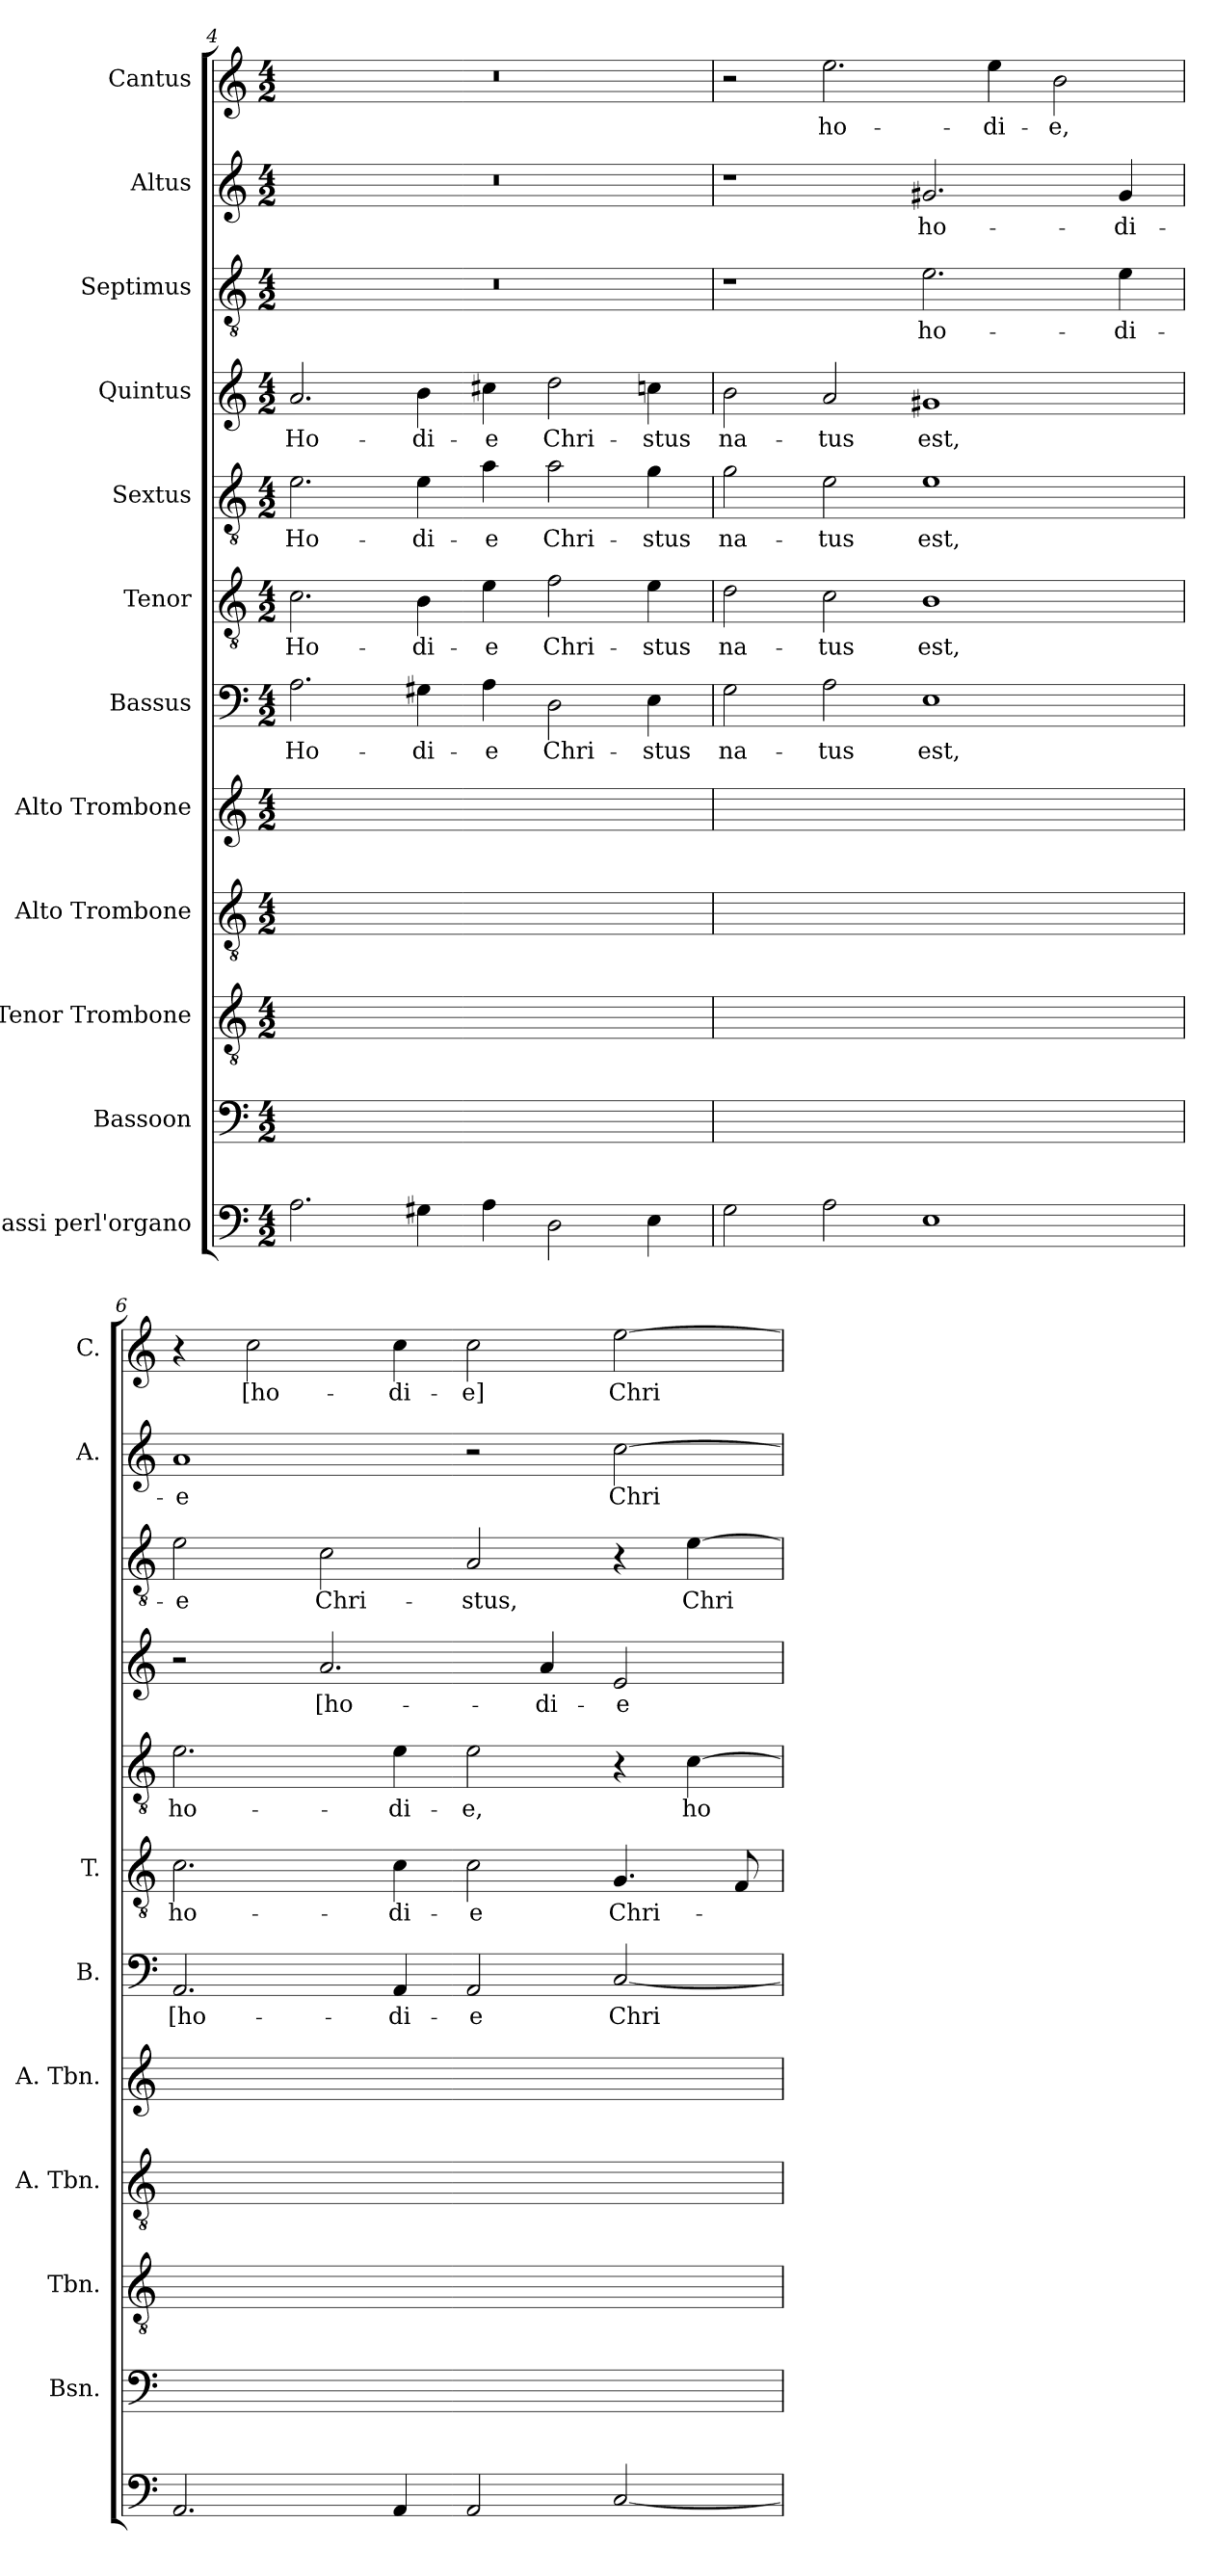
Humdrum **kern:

**kern	**kern	**text	**kern	**text	**kern	**text	**kern	**text	**kern	**text	**kern	**text	**kern	**text	**kern	**text	**kern	**text	**kern	**text	**kern	**text
*part12	*part11	*part11	*part10	*part10	*part9	*part9	*part8	*part8	*part7	*part7	*part6	*part6	*part5	*part5	*part4	*part4	*part3	*part3	*part2	*part2	*part1	*part1
*staff12	*staff11	*staff11	*staff10	*staff10	*staff9	*staff9	*staff8	*staff8	*staff7	*staff7	*staff6	*staff6	*staff5	*staff5	*staff4	*staff4	*staff3	*staff3	*staff2	*staff2	*staff1	*staff1
*I"Bassi perl'organo	*I"Bassoon	*	*I"Tenor Trombone	*	*I"Alto Trombone	*	*I"Alto Trombone	*	*I"Bassus	*	*I"Tenor	*	*I"Sextus	*	*I"Quintus	*	*I"Septimus	*	*I"Altus	*	*I"Cantus	*
*	*I'Bsn.	*	*I'Tbn.	*	*I'A. Tbn.	*	*I'A. Tbn.	*	*I'B.	*	*I'T.	*	*	*	*	*	*	*	*I'A.	*	*I'C.	*
*clefF4	*clefF4	*	*clefGv2	*	*clefGv2	*	*clefG2	*	*clefF4	*	*clefGv2	*	*clefGv2	*	*clefG2	*	*clefGv2	*	*clefG2	*	*clefG2	*
*	*	*	*	*	*	*	*	*	*	*	*ITrd7c12	*	*ITrd7c12	*	*	*	*ITrd7c12	*	*	*	*	*
*k[]	*k[]	*	*k[]	*	*k[]	*	*k[]	*	*k[]	*	*k[]	*	*k[]	*	*k[]	*	*k[]	*	*k[]	*	*k[]	*
*a:	*a:	*	*a:	*	*a:	*	*a:	*	*a:	*	*a:	*	*a:	*	*a:	*	*a:	*	*a:	*	*a:	*
*M4/2	*M4/2	*	*M4/2	*	*M4/2	*	*M4/2	*	*M4/2	*	*M4/2	*	*M4/2	*	*M4/2	*	*M4/2	*	*M4/2	*	*M4/2	*
=4	=4	=4	=4	=4	=4	=4	=4	=4	=4	=4	=4	=4	=4	=4	=4	=4	=4	=4	=4	=4	=4	=4
!	!	!	!	!	!	!	!	!	!	!LO:LY:b	!	!LO:LY:b	!	!LO:LY:b	!	!LO:LY:b	!LO:N:vis=1	!	!LO:N:vis=1	!	!LO:N:vis=1	!
2.A\	2.A\yy	Ho-	2.C/yy	Ho-	2.E/yy	Ho-	2.a/yy	Ho-	2.A\	Ho-	2.C\	Ho-	2.E\	Ho-	2.a/	Ho-	0r	.	0r	.	0r	.
!	!	!	!	!	!	!	!	!	!	!LO:LY:b	!	!LO:LY:b	!	!LO:LY:b	!	!LO:LY:b	!	!	!	!	!	!
4G#X\	4G#\yy	-di-	4BB/yy	-di-	4E/yy	-di-	4b\yy	-di-	4G#X\	-di-	4BB\	-di-	4E\	-di-	4b\	-di-	.	.	.	.	.	.
!	!	!	!	!	!	!	!	!	!	!LO:LY:b	!	!LO:LY:b	!	!LO:LY:b	!	!LO:LY:b	!	!	!	!	!	!
4A\	4A\yy	-e	4E/yy	-e	4A/yy	-e	4cc#\yy	-e	4A\	-e	4E\	-e	4A\	-e	4cc#X\	-e	.	.	.	.	.	.
!	!	!	!	!	!	!	!	!	!	!LO:LY:b	!	!LO:LY:b	!	!LO:LY:b	!	!LO:LY:b	!	!	!	!	!	!
2D\	2D\yy	Chri-	2F/yy	Chri-	2A/yy	Chri-	2dd\yy	Chri-	2D\	Chri-	2F\	Chri-	2A\	Chri-	2dd\	Chri-	.	.	.	.	.	.
!	!	!	!	!	!	!	!	!	!	!LO:LY:b	!	!LO:LY:b	!	!LO:LY:b	!	!LO:LY:b	!	!	!	!	!	!
4E\	4E\yy	-stus	4E/yy	-stus	4G/yy	-stus	4cc\yy	-stus	4E\	-stus	4E\	-stus	4G\	-stus	4ccn\	-stus	.	.	.	.	.	.
=5	=5	=5	=5	=5	=5	=5	=5	=5	=5	=5	=5	=5	=5	=5	=5	=5	=5	=5	=5	=5	=5	=5
!	!	!	!	!	!	!	!	!	!	!LO:LY:b	!	!LO:LY:b	!	!LO:LY:b	!	!LO:LY:b	!	!	!	!	!	!
2G\	2G\yy	na-	2D/yy	na-	2G/yy	na-	2b\yy	na-	2G\	na-	2D\	na-	2G\	na-	2b\	na-	1r	.	1r	.	2r	.
!	!	!	!	!	!	!	!	!	!	!LO:LY:b	!	!LO:LY:b	!	!LO:LY:b	!	!LO:LY:b	!	!	!	!	!	!LO:LY:b
2A\	2A\yy	-tus	2C/yy	-tus	2E/yy	-tus	2a/yy	-tus	2A\	-tus	2C\	-tus	2E\	-tus	2a/	-tus	.	.	.	.	2.ee\	ho-
!	!	!	!	!	!	!	!	!	!	!LO:LY:b	!	!LO:LY:b	!	!LO:LY:b	!	!LO:LY:b	!	!LO:LY:b	!	!LO:LY:b	!	!
1E	1Eyy	est,	1BByy	est,	1Eyy	est,	1g#yy	est,	1E	est,	1BB	est,	1E	est,	1g#X	est,	2.E\	ho-	2.g#X/	ho-	.	.
!	!	!	!	!	!	!	!	!	!	!	!	!	!	!	!	!	!	!	!	!	!	!LO:LY:b
.	.	.	.	.	.	.	.	.	.	.	.	.	.	.	.	.	.	.	.	.	4ee\	-di-
!	!	!	!	!	!	!	!	!	!	!	!	!	!	!	!	!	!	!	!	!	!	!LO:LY:b
.	.	.	.	.	.	.	.	.	.	.	.	.	.	.	.	.	.	.	.	.	2b\	-e,
!	!	!	!	!	!	!	!	!	!	!	!	!	!	!	!	!	!	!LO:LY:b	!	!LO:LY:b	!	!
.	.	.	.	.	.	.	.	.	.	.	.	.	.	.	.	.	4E\	-di-	4g#/	-di-	.	.
!!LO:PB:g=z
=6	=6	=6	=6	=6	=6	=6	=6	=6	=6	=6	=6	=6	=6	=6	=6	=6	=6	=6	=6	=6	=6	=6
!	!	!	!	!	!	!	!	!	!	!LO:LY:b	!	!LO:LY:b	!	!LO:LY:b	!	!	!	!LO:LY:b	!	!LO:LY:b	!	!
2.AA/	2.AA/yy	[ho-	2.C/yy	ho-	2.E/yy	ho-	2ryy	.	2.AA/	[ho-	2.C\	ho-	2.E\	ho-	2r	.	2E\	-e	1a	-e	4r	.
!	!	!	!	!	!	!	!	!	!	!	!	!	!	!	!	!	!	!	!	!	!	!LO:LY:b
.	.	.	.	.	.	.	.	.	.	.	.	.	.	.	.	.	.	.	.	.	2cc\	[ho-
!	!	!	!	!	!	!	!	!	!	!	!	!	!	!	!	!LO:LY:b	!	!LO:LY:b	!	!	!	!
.	.	.	.	.	.	.	2.a/yy	[ho-	.	.	.	.	.	.	2.a/	[ho-	2C\	Chri-	.	.	.	.
!	!	!	!	!	!	!	!	!	!	!LO:LY:b	!	!LO:LY:b	!	!LO:LY:b	!	!	!	!	!	!	!	!LO:LY:b
4AA/	4AA/yy	-di-	4C/yy	-di-	4E/yy	-di-	.	.	4AA/	-di-	4C\	-di-	4E\	-di-	.	.	.	.	.	.	4cc\	-di-
!	!	!	!	!	!	!	!	!	!	!LO:LY:b	!	!LO:LY:b	!	!LO:LY:b	!	!	!	!LO:LY:b	!	!	!	!LO:LY:b
2AA/	2AA/yy	-e	2C/yy	-e	2E/yy	-e,	.	.	2AA/	-e	2C\	-e	2E\	-e,	.	.	2AA/	-stus,	2r	.	2cc\	-e]
!	!	!	!	!	!	!	!	!	!	!	!	!	!	!	!	!LO:LY:b	!	!	!	!	!	!
.	.	.	.	.	.	.	4a/yy	-di-	.	.	.	.	.	.	4a/	-di-	.	.	.	.	.	.
!	!	!	!	!	!	!	!	!	!	!LO:LY:b	!	!LO:LY:b	!	!	!	!LO:LY:b	!	!	!	!LO:LY:b	!	!LO:LY:b
[<2C/	[<2C/yy	Chri-	4.GG/yy	Chri-	4ryy	.	2e/yy	-e	[<2C/	Chri-	4.GG/	Chri-	4r	.	2e/	-e	4r	.	[>2cc\	Chri-	[>2ee\	Chri-
!	!	!	!	!	!	!	!	!	!	!	!	!	!	!LO:LY:b	!	!	!	!LO:LY:b	!	!	!	!
.	.	.	.	.	[<4C/yy	ho-	.	.	.	.	.	.	[>4C\	ho-	.	.	[>4E\	Chri-	.	.	.	.
.	.	.	8FF/yy	.	.	.	.	.	.	.	8FF/	.	.	.	.	.	.	.	.	.	.	.
=	=	=	=	=	=	=	=	=	=	=	=	=	=	=	=	=	=	=	=	=	=	=
*-	*-	*-	*-	*-	*-	*-	*-	*-	*-	*-	*-	*-	*-	*-	*-	*-	*-	*-	*-	*-	*-	*-
